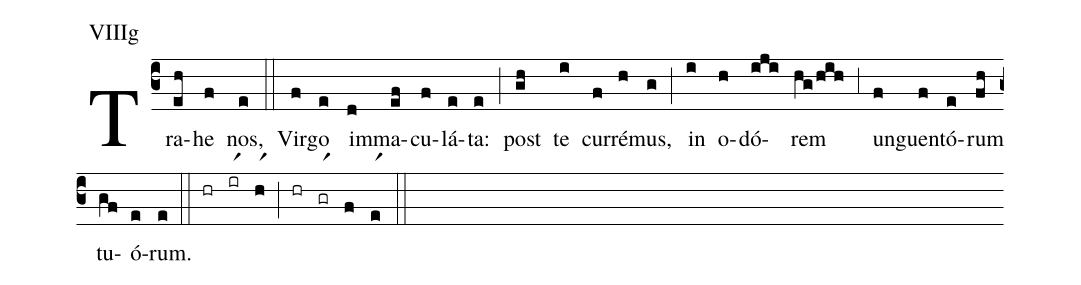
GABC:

annotation: VIIIg;
%%
(c3) Tra(eh)he(f) nos,(e) (::) Vir(f)go(e) im(d)ma(ef)cu(f)lá(e)ta:(e) (;) post(gh) te(i) cur(f)ré(h)mus,(g) (;) in(i) o(h)dó(iji)rem(hg/hih) (;3) un(f)guen(f)tó(e)rum(fh) tu(gf)ó(e)rum.(e) (::) (hr)(irr1)(hr1)(;)(hr)(grr1)(f)(er1)(::)
